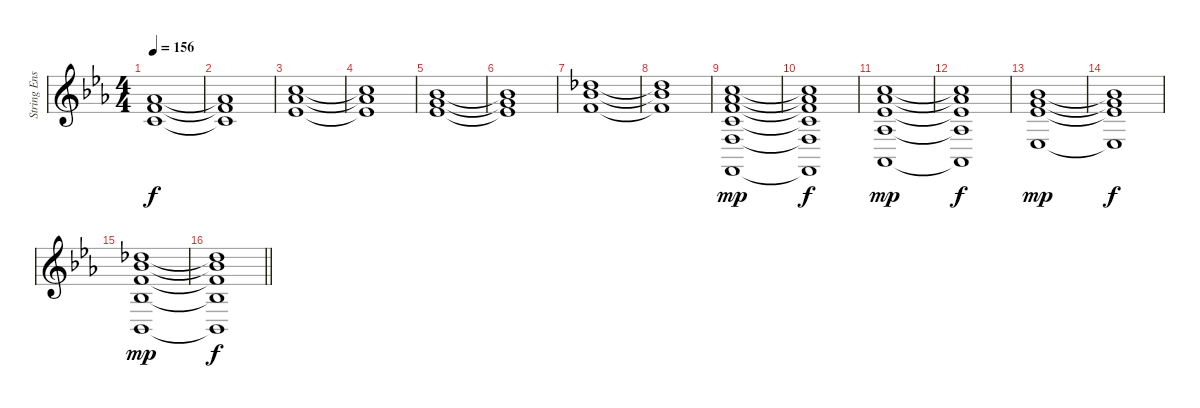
\track ("String Ens." "String Ens") {instrument stringensemble1}
\staff {score}
\tuning (E4 B3 G3 D3 A2 E2 B1) {hide}
\ts (4 4)
\tempo 156
\clef g2
\ks cminor
(4.1 6.2 5.3).1{dy f} |
(4.1{t} 6.2{t} 5.3{t}).1 |
(8.1 9.2 8.3).1 |
(8.1{t} 9.2{t} 8.3{t}).1 |
(6.1 8.2 8.3).1 |
(6.1{t} 8.2{t} 8.3{t}).1 |
(9.1 11.2 10.3).1 |
(9.1{t} 11.2{t} 10.3{t}).1 |
(8.1 9.2 10.3 10.4 8.5 1.6).1{dy mp} |
(8.1{t} 9.2{t} 10.3{t} 10.4{t} 8.5{t} 1.6{t}).1{dy f} |
(8.1 9.2 8.3 6.4 4.6).1{dy mp} |
(8.1{t} 9.2{t} 8.3{t} 6.4{t} 4.6{t}).1{dy f} |
(6.1 8.2 8.3 1.4).1{dy mp} |
(6.1{t} 8.2{t} 8.3{t} 1.4{t}).1{dy f} |
(9.1 11.2 10.3 8.4 1.5).1{dy mp} |
\barLineRight lightlight
(9.1{t} 11.2{t} 10.3{t} 8.4{t} 1.5{t}).1{dy f}
